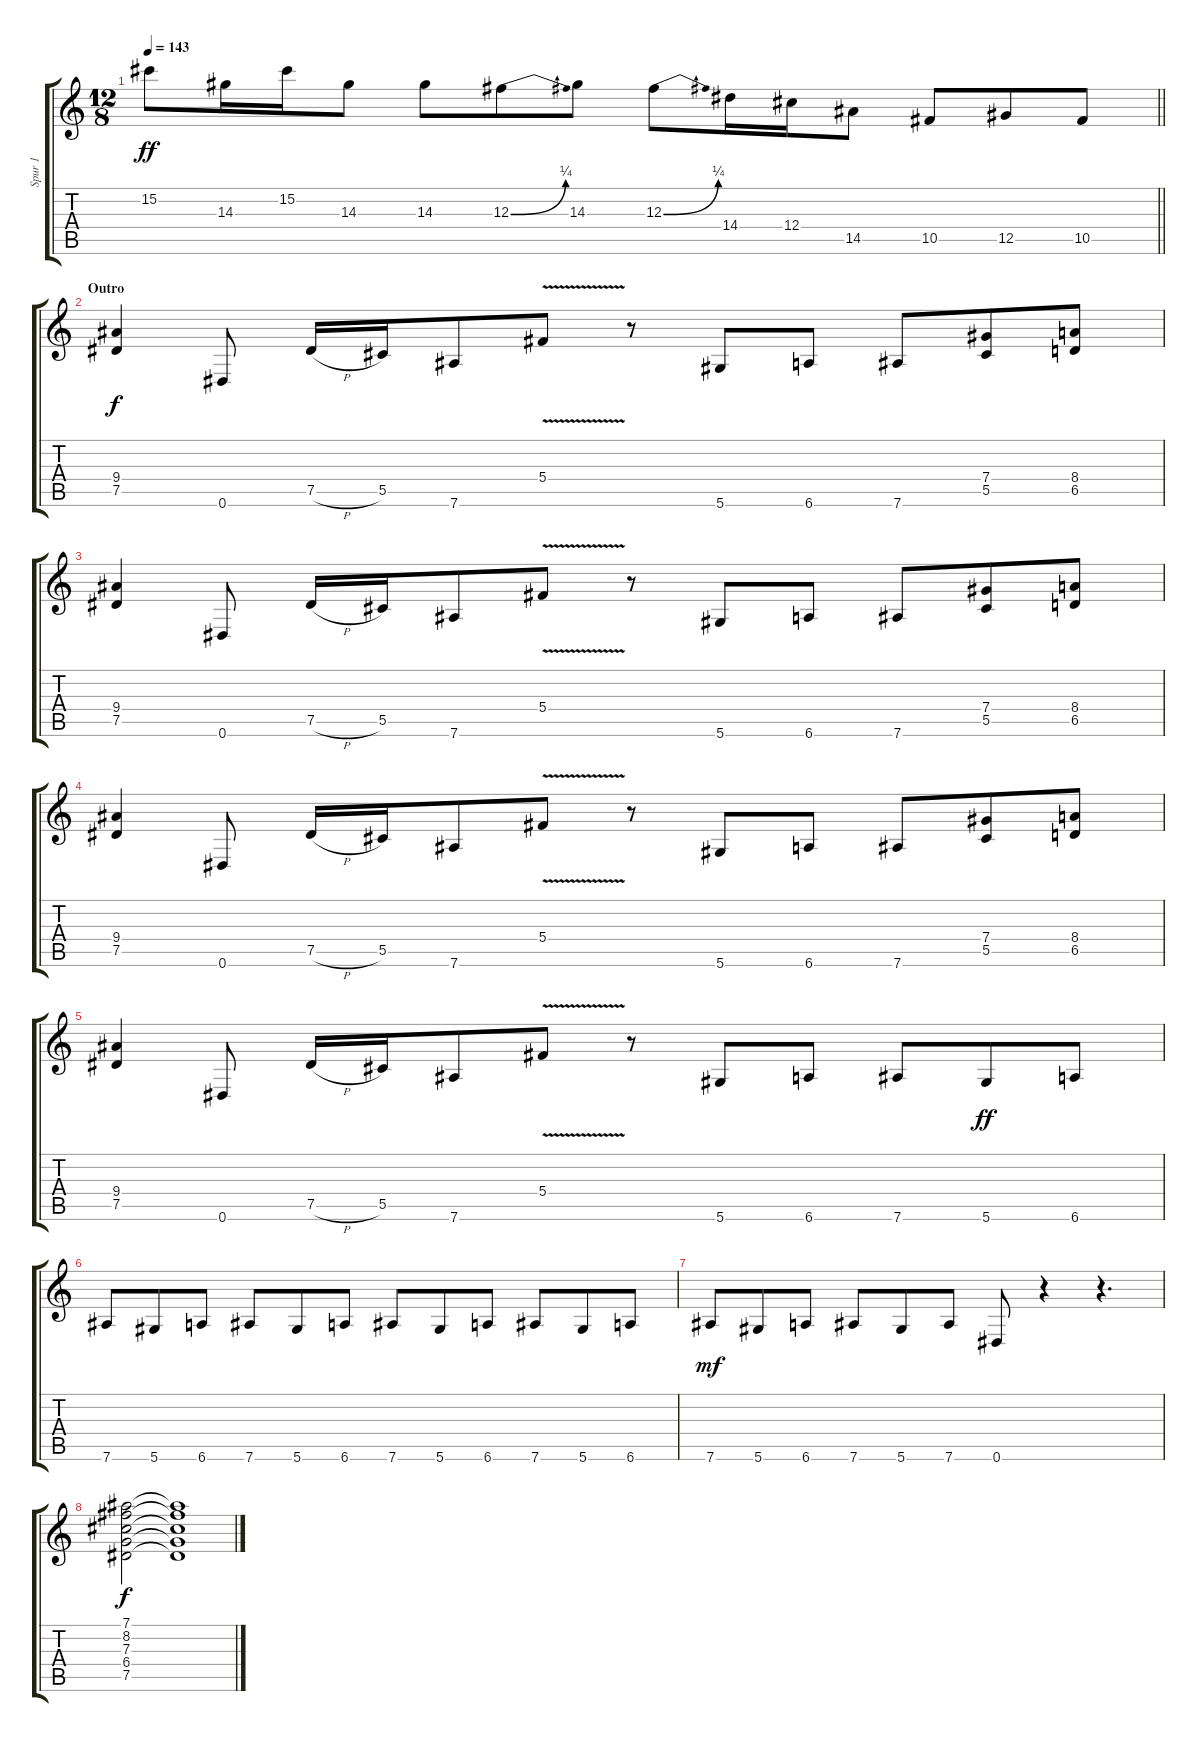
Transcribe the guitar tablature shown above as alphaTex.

\track ("Spur 1" "Spur 1") {instrument overdrivenguitar}
\staff {score tabs}
\tuning (Eb4 Bb3 Gb3 Db3 Ab2 Eb2) {hide}
\ts (12 8)
\tempo 143
\clef g2
\barLineRight lightlight
\ks c
15.2.8{dy ff} 14.3.16 15.2.16 14.3.8 14.3.8 12.3{be (bend 0 0 60 1)}.8 14.3.8 12.3{be (bend 0 0 60 1)}.8 14.4.16 12.4.16 14.5.8 10.5.8 12.5.8 10.5.8 |
\section ("" "Outro")
(9.4 7.5).4{dy f} 0.6.8 7.5{h}.16 5.5.16 7.6.8 5.4{v}.8 r.8 5.6.8 6.6.8 7.6.8 (7.4 5.5).8 (8.4 6.5).8 |
(9.4 7.5).4 0.6.8 7.5{h}.16 5.5.16 7.6.8 5.4{v}.8 r.8 5.6.8 6.6.8 7.6.8 (7.4 5.5).8 (8.4 6.5).8 |
(9.4 7.5).4 0.6.8 7.5{h}.16 5.5.16 7.6.8 5.4{v}.8 r.8 5.6.8 6.6.8 7.6.8 (7.4 5.5).8 (8.4 6.5).8 |
(9.4 7.5).4 0.6.8 7.5{h}.16 5.5.16 7.6.8 5.4{v}.8 r.8 5.6.8 6.6.8 7.6.8 5.6.8{dy ff} 6.6.8 |
7.6.8 5.6.8 6.6.8 7.6.8 5.6.8 6.6.8 7.6.8 5.6.8 6.6.8 7.6.8 5.6.8 6.6.8 |
7.6.8{dy mf} 5.6.8 6.6.8 7.6.8 5.6.8 7.6.8 0.6.8 r.4 r.4{d} |
(7.1 8.2 7.3 6.4 7.5).2{dy f} (7.1{t} 8.2{t} 7.3{t} 6.4{t} 7.5{t}).1
